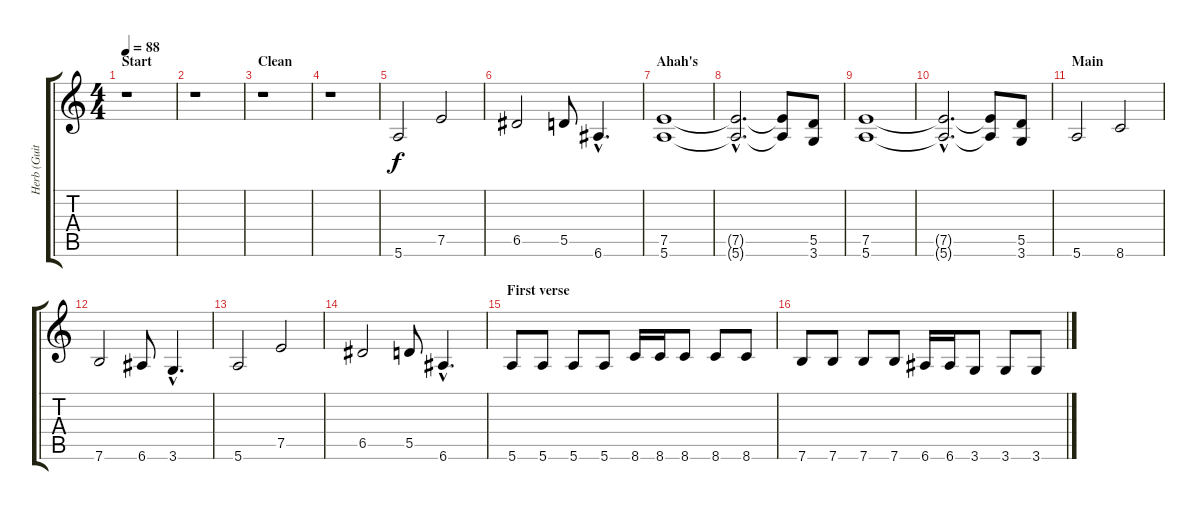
\track ("Herb (Guitar)" "Herb (Guit") {instrument distortionguitar}
\staff {score tabs}
\tuning (E4 B3 G3 D3 A2 E2) {hide}
\ts (4 4)
\section ("" "Start")
\tempo 88
\clef g2
\ks c
r.1{dy f volume 16 balance 16 instrument electricguitarjazz} |
r.1 |
\section ("" "Clean")
r.1 |
r.1 |
5.6.2 7.5.2 |
6.5.2 5.5.8 6.6{hac}.4{d} |
\section ("" "Ahah's")
(7.5 5.6).1{volume 13 instrument distortionguitar} |
(7.5{hac t} 5.6{hac t}).2{d} (7.5{t} 5.6{t}).8 (5.5 3.6).8 |
(7.5 5.6).1 |
(7.5{hac t} 5.6{hac t}).2{d} (7.5{t} 5.6{t}).8 (5.5 3.6).8 |
\section ("" "Main")
5.6.2 8.6.2 |
7.6.2 6.6.8 3.6{hac}.4{d} |
5.6.2 7.5.2 |
6.5.2 5.5.8 6.6{hac}.4{d} |
\section ("" "First verse")
5.6.8 5.6.8 5.6.8 5.6.8 8.6.16 8.6.16 8.6.8 8.6.8 8.6.8 |
7.6.8 7.6.8 7.6.8 7.6.8 6.6.16 6.6.16 3.6.8 3.6.8 3.6.8
